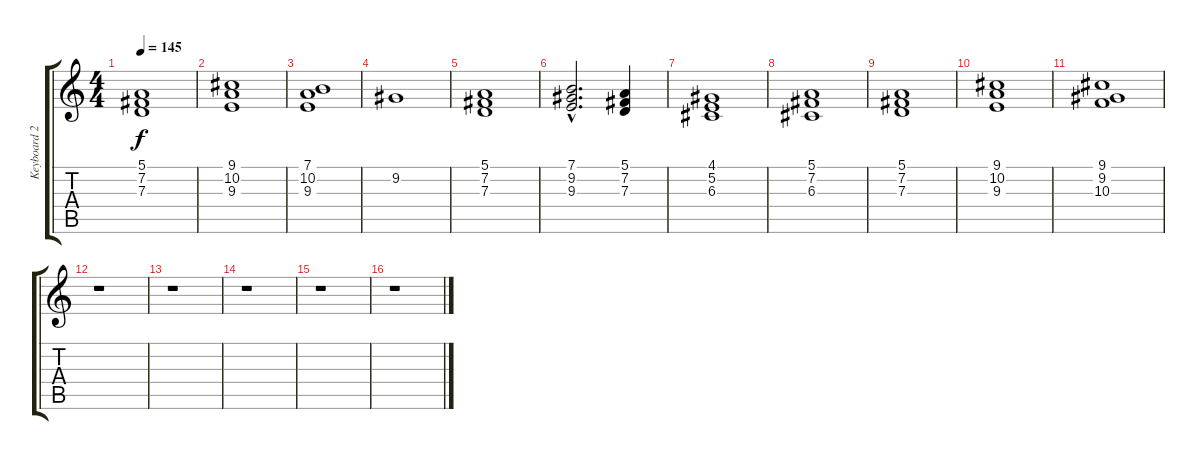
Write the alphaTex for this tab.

\track ("Keyboard 2." "Keyboard 2") {instrument choiraahs}
\staff {score tabs}
\tuning (E4 B3 G3 D3 A2 E2) {hide}
\ts (4 4)
\tempo 145
\clef g2
\ks c
(5.1 7.2 7.3).1{dy f} |
(9.1 10.2 9.3).1 |
(7.1 10.2 9.3).1 |
9.2.1 |
(5.1 7.2 7.3).1 |
(7.1{hac} 9.2{hac} 9.3{hac}).2{d} (5.1 7.2 7.3).4 |
(4.1 5.2 6.3).1 |
(5.1 7.2 6.3).1 |
(5.1 7.2 7.3).1 |
(9.1 10.2 9.3).1 |
(9.1 9.2 10.3).1 |
r.1 |
r.1 |
r.1 |
r.1 |
r.1
